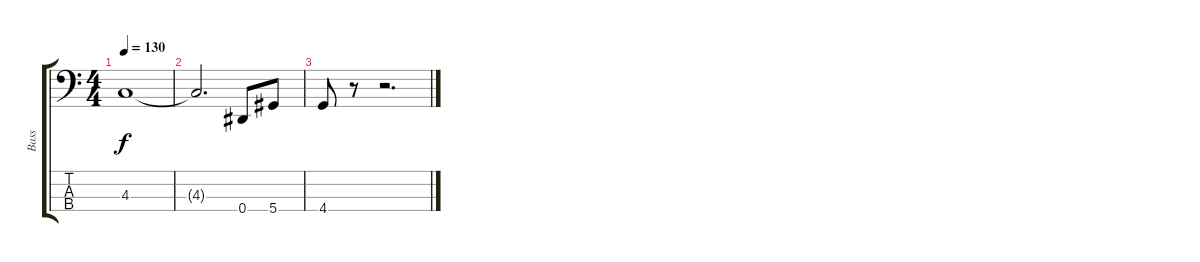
\track ("Bass" "Bass") {instrument electricbasspick}
\staff {score tabs}
\tuning (Gb2 Db2 Ab1 Eb1) {hide}
\ts (4 4)
\tempo 130
\clef f4
\ks c
4.3.1{dy f} |
4.3{t}.2{d} 0.4.8 5.4.8 |
4.4.8 r.8 r.2{d}
